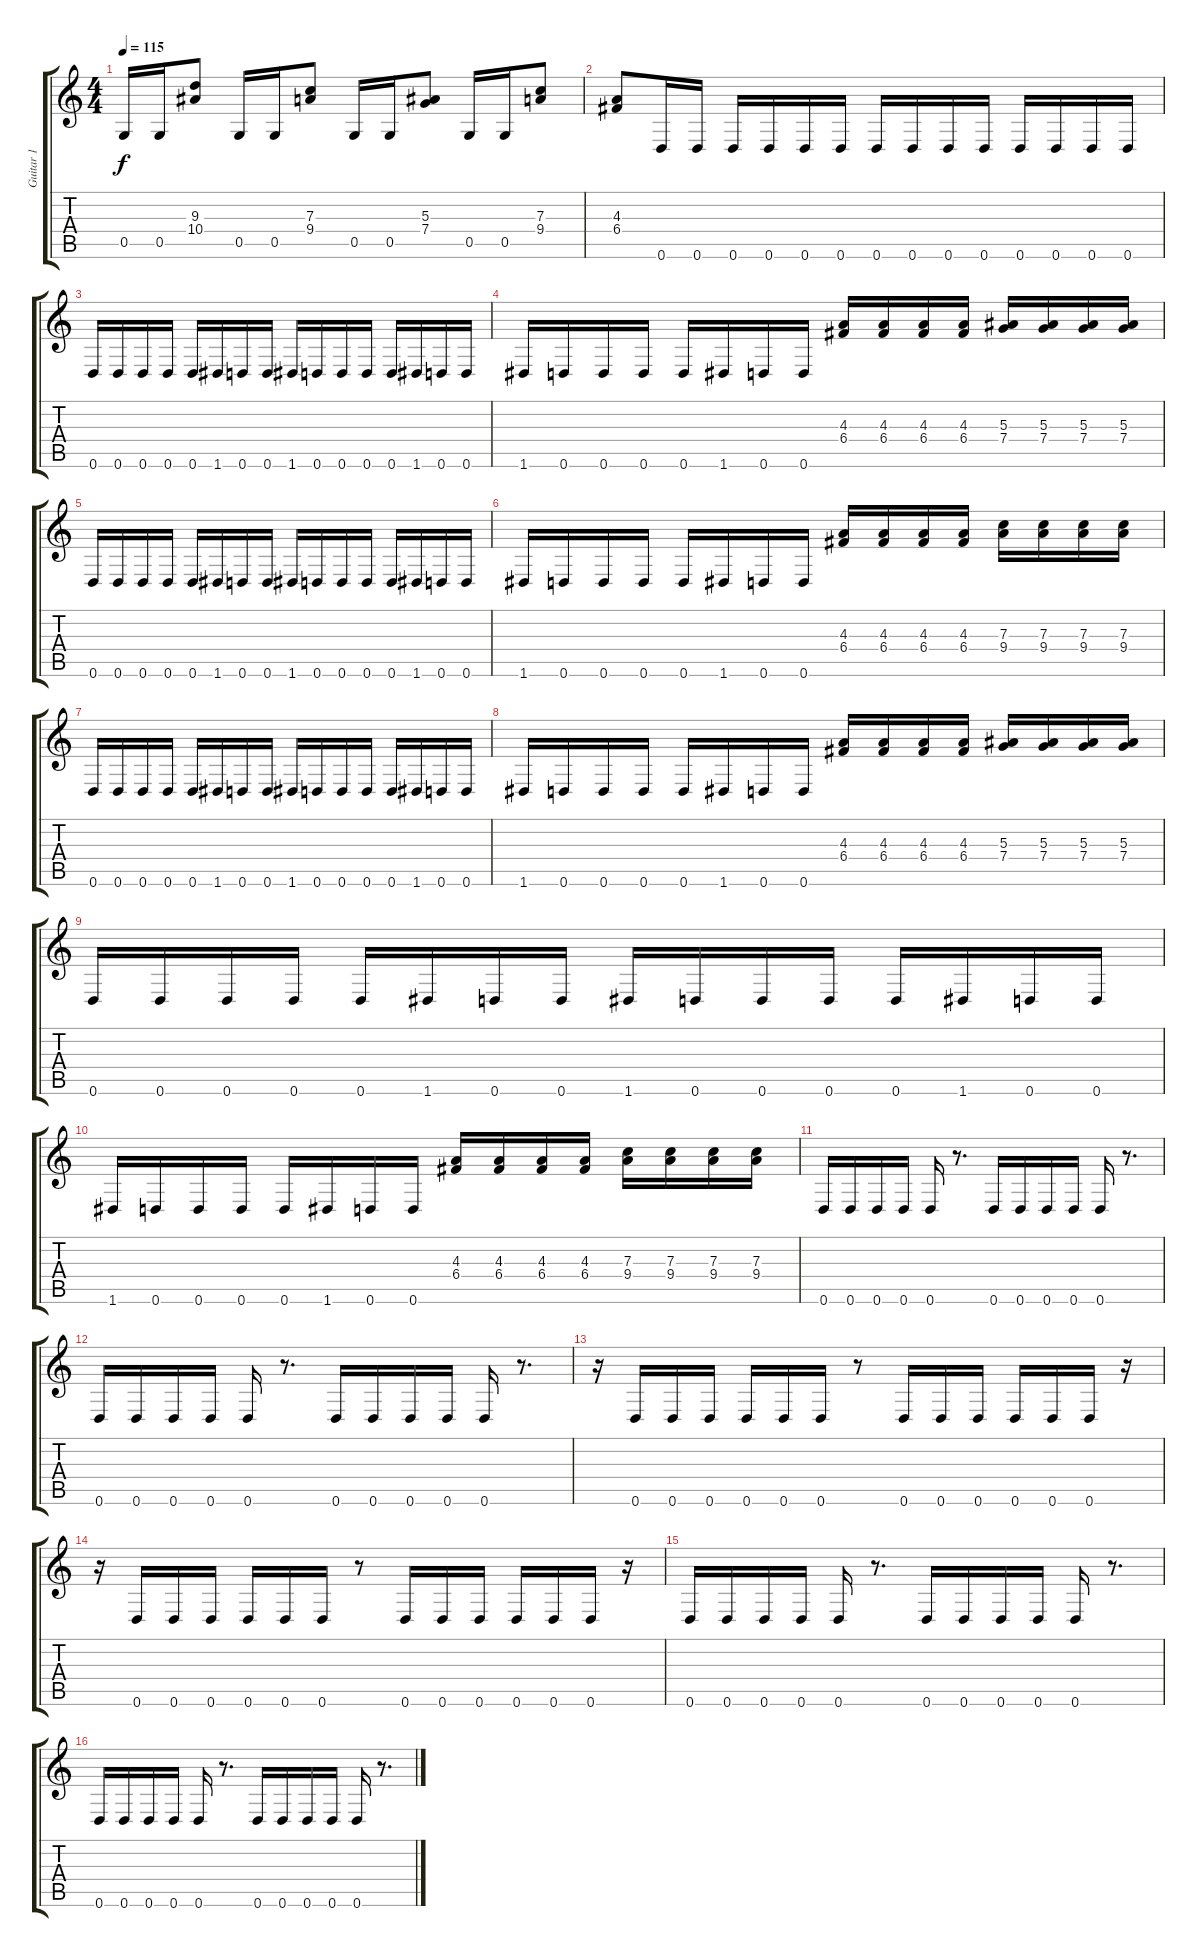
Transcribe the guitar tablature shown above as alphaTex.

\track ("Guitar 1" "Guitar 1") {instrument overdrivenguitar}
\staff {score tabs}
\tuning (D4 A3 F3 C3 G2 D2) {hide}
\ts (4 4)
\tempo 115
\clef g2
\ks c
0.5.16{dy f} 0.5.16 (9.3 10.4).8 0.5.16 0.5.16 (7.3 9.4).8 0.5.16 0.5.16 (5.3 7.4).8 0.5.16 0.5.16 (7.3 9.4).8 |
(4.3 6.4).8 0.6.16 0.6.16 0.6.16 0.6.16 0.6.16 0.6.16 0.6.16 0.6.16 0.6.16 0.6.16 0.6.16 0.6.16 0.6.16 0.6.16 |
0.6.16 0.6.16 0.6.16 0.6.16 0.6.16 1.6.16 0.6.16 0.6.16 1.6.16 0.6.16 0.6.16 0.6.16 0.6.16 1.6.16 0.6.16 0.6.16 |
1.6.16 0.6.16 0.6.16 0.6.16 0.6.16 1.6.16 0.6.16 0.6.16 (4.3 6.4).16 (4.3 6.4).16 (4.3 6.4).16 (4.3 6.4).16 (5.3 7.4).16 (5.3 7.4).16 (5.3 7.4).16 (5.3 7.4).16 |
0.6.16 0.6.16 0.6.16 0.6.16 0.6.16 1.6.16 0.6.16 0.6.16 1.6.16 0.6.16 0.6.16 0.6.16 0.6.16 1.6.16 0.6.16 0.6.16 |
1.6.16 0.6.16 0.6.16 0.6.16 0.6.16 1.6.16 0.6.16 0.6.16 (4.3 6.4).16 (4.3 6.4).16 (4.3 6.4).16 (4.3 6.4).16 (7.3 9.4).16 (7.3 9.4).16 (7.3 9.4).16 (7.3 9.4).16 |
0.6.16 0.6.16 0.6.16 0.6.16 0.6.16 1.6.16 0.6.16 0.6.16 1.6.16 0.6.16 0.6.16 0.6.16 0.6.16 1.6.16 0.6.16 0.6.16 |
1.6.16 0.6.16 0.6.16 0.6.16 0.6.16 1.6.16 0.6.16 0.6.16 (4.3 6.4).16 (4.3 6.4).16 (4.3 6.4).16 (4.3 6.4).16 (5.3 7.4).16 (5.3 7.4).16 (5.3 7.4).16 (5.3 7.4).16 |
0.6.16 0.6.16 0.6.16 0.6.16 0.6.16 1.6.16 0.6.16 0.6.16 1.6.16 0.6.16 0.6.16 0.6.16 0.6.16 1.6.16 0.6.16 0.6.16 |
1.6.16 0.6.16 0.6.16 0.6.16 0.6.16 1.6.16 0.6.16 0.6.16 (4.3 6.4).16 (4.3 6.4).16 (4.3 6.4).16 (4.3 6.4).16 (7.3 9.4).16 (7.3 9.4).16 (7.3 9.4).16 (7.3 9.4).16 |
0.6.16 0.6.16 0.6.16 0.6.16 0.6.16 r.8{d} 0.6.16 0.6.16 0.6.16 0.6.16 0.6.16 r.8{d} |
0.6.16 0.6.16 0.6.16 0.6.16 0.6.16 r.8{d} 0.6.16 0.6.16 0.6.16 0.6.16 0.6.16 r.8{d} |
r.16 0.6.16 0.6.16 0.6.16 0.6.16 0.6.16 0.6.16 r.8 0.6.16 0.6.16 0.6.16 0.6.16 0.6.16 0.6.16 r.16 |
r.16 0.6.16 0.6.16 0.6.16 0.6.16 0.6.16 0.6.16 r.8 0.6.16 0.6.16 0.6.16 0.6.16 0.6.16 0.6.16 r.16 |
0.6.16 0.6.16 0.6.16 0.6.16 0.6.16 r.8{d} 0.6.16 0.6.16 0.6.16 0.6.16 0.6.16 r.8{d} |
0.6.16 0.6.16 0.6.16 0.6.16 0.6.16 r.8{d} 0.6.16 0.6.16 0.6.16 0.6.16 0.6.16 r.8{d}
